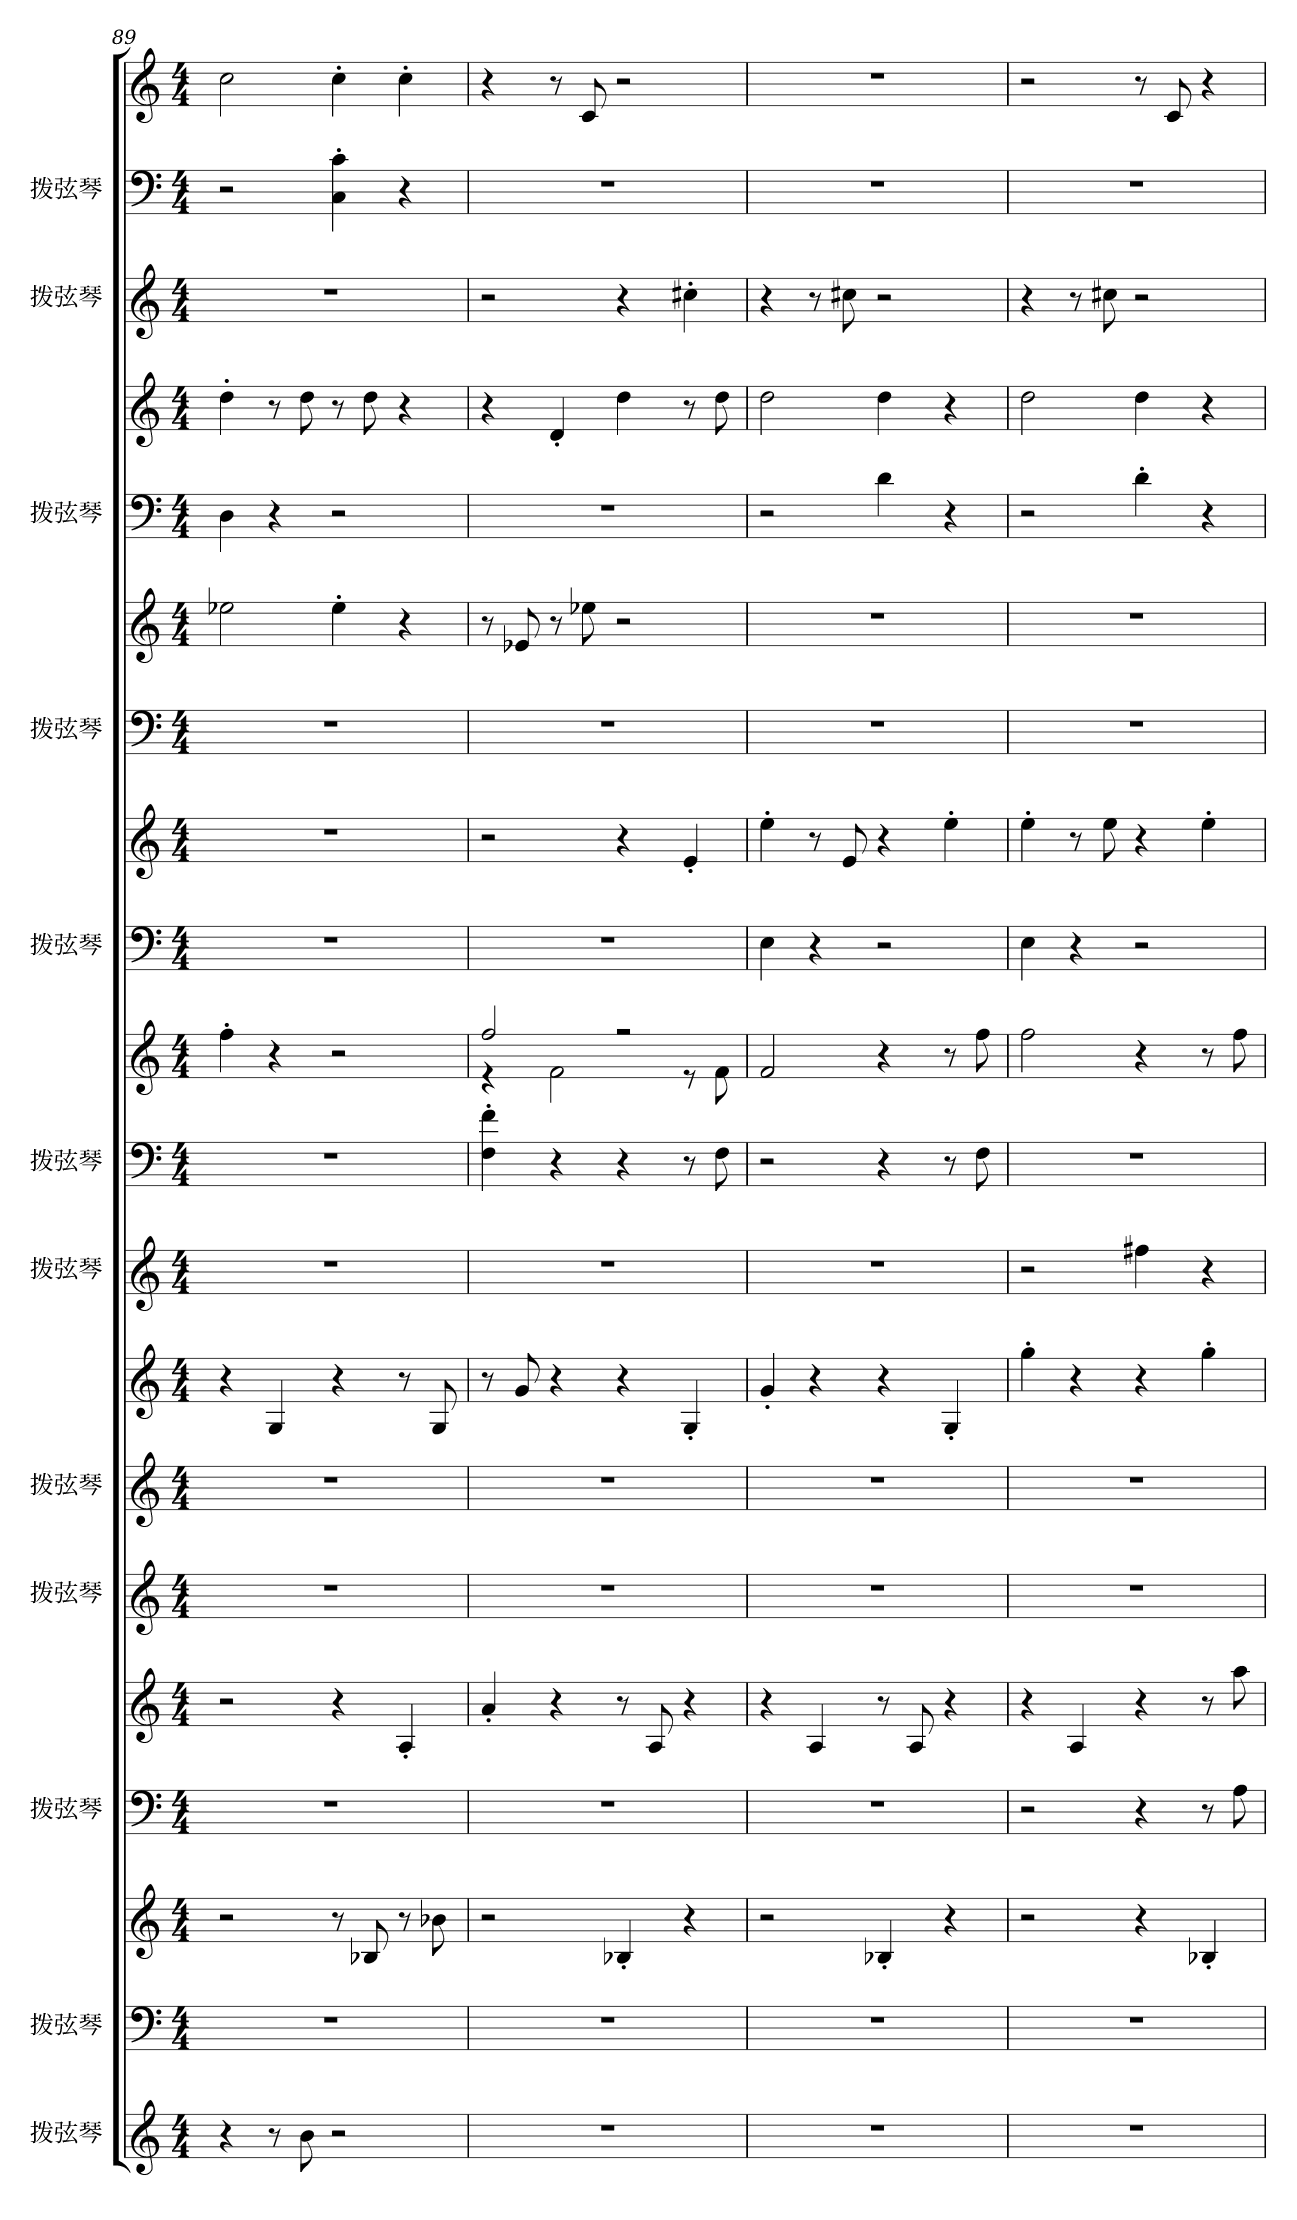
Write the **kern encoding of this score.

**kern	**kern	**kern	**kern	**kern	**kern	**kern	**kern	**kern	**kern	**kern	**kern	**kern	**kern	**kern	**kern	**kern	**kern	**kern	**kern
*part12	*part11	*part11	*part10	*part10	*part9	*part8	*part8	*part7	*part6	*part6	*part5	*part5	*part4	*part4	*part3	*part3	*part2	*part1	*part1
*staff20	*staff19	*staff18	*staff17	*staff16	*staff15	*staff14	*staff13	*staff12	*staff11	*staff10	*staff9	*staff8	*staff7	*staff6	*staff5	*staff4	*staff3	*staff2	*staff1
*I"拨弦琴	*I"拨弦琴	*	*I"拨弦琴	*	*I"拨弦琴	*I"拨弦琴	*	*I"拨弦琴	*I"拨弦琴	*	*I"拨弦琴	*	*I"拨弦琴	*	*I"拨弦琴	*	*I"拨弦琴	*I"拨弦琴	*
!!LO:PB:g=z
*clefG2	*clefF4	*clefG2	*clefF4	*clefG2	*clefG2	*clefG2	*clefG2	*clefG2	*clefF4	*clefG2	*clefF4	*clefG2	*clefF4	*clefG2	*clefF4	*clefG2	*clefG2	*clefF4	*clefG2
*k[]	*k[]	*k[]	*k[]	*k[]	*k[]	*k[]	*k[]	*k[]	*k[]	*k[]	*k[]	*k[]	*k[]	*k[]	*k[]	*k[]	*k[]	*k[]	*k[]
*M4/4	*M4/4	*M4/4	*M4/4	*M4/4	*M4/4	*M4/4	*M4/4	*M4/4	*M4/4	*M4/4	*M4/4	*M4/4	*M4/4	*M4/4	*M4/4	*M4/4	*M4/4	*M4/4	*M4/4
=89	=89	=89	=89	=89	=89	=89	=89	=89	=89	=89	=89	=89	=89	=89	=89	=89	=89	=89	=89
4r	1r	2r	1r	2r	1r	1r	4r	1r	1r	4ff'\	1r	1r	1r	2ee-X\	4D\	4dd'\	1r	2r	2cc\
8r	.	.	.	.	.	.	4G/	.	.	4r	.	.	.	.	4r	8r	.	.	.
8b\	.	.	.	.	.	.	.	.	.	.	.	.	.	.	.	8dd\	.	.	.
2r	.	8r	.	4r	.	.	4r	.	.	2r	.	.	.	4ee-'\	2r	8r	.	4C\' 4c\'	4cc'\
.	.	8B-X/	.	.	.	.	.	.	.	.	.	.	.	.	.	8dd\	.	.	.
.	.	8r	.	4A'/	.	.	8r	.	.	.	.	.	.	4r	.	4r	.	4r	4cc'\
.	.	8b-X\	.	.	.	.	8G/	.	.	.	.	.	.	.	.	.	.	.	.
=90	=90	=90	=90	=90	=90	=90	=90	=90	=90	=90	=90	=90	=90	=90	=90	=90	=90	=90	=90
*	*	*	*	*	*	*	*	*	*	*^	*	*	*	*	*	*	*	*	*
1r	1r	2r	1r	4a'/	1r	1r	8r	1r	4F\' 4f\'	2ff/	4r	1r	2r	1r	8r	1r	4r	2r	1r	4r
.	.	.	.	.	.	.	8g/	.	.	.	.	.	.	.	8e-X/	.	.	.	.	.
.	.	.	.	4r	.	.	4r	.	4r	.	2f\	.	.	.	8r	.	4d'/	.	.	8r
.	.	.	.	.	.	.	.	.	.	.	.	.	.	.	8ee-X\	.	.	.	.	8c/
.	.	4B-X'/	.	8r	.	.	4r	.	4r	2r	.	.	4r	.	2r	.	4dd\	4r	.	2r
.	.	.	.	8A/	.	.	.	.	.	.	.	.	.	.	.	.	.	.	.	.
.	.	4r	.	4r	.	.	4G'/	.	8r	.	8r	.	4e'/	.	.	.	8r	4cc#X'\	.	.
.	.	.	.	.	.	.	.	.	8F\	.	8f\	.	.	.	.	.	8dd\	.	.	.
*	*	*	*	*	*	*	*	*	*	*v	*v	*	*	*	*	*	*	*	*	*
=91	=91	=91	=91	=91	=91	=91	=91	=91	=91	=91	=91	=91	=91	=91	=91	=91	=91	=91	=91
1r	1r	2r	1r	4r	1r	1r	4g'/	1r	2r	2f/	4E\	4ee'\	1r	1r	2r	2dd\	4r	1r	1r
.	.	.	.	4A/	.	.	4r	.	.	.	4r	8r	.	.	.	.	8r	.	.
.	.	.	.	.	.	.	.	.	.	.	.	8e/	.	.	.	.	8cc#X\	.	.
.	.	4B-X'/	.	8r	.	.	4r	.	4r	4r	2r	4r	.	.	4d\	4dd\	2r	.	.
.	.	.	.	8A/	.	.	.	.	.	.	.	.	.	.	.	.	.	.	.
.	.	4r	.	4r	.	.	4G'/	.	8r	8r	.	4ee'\	.	.	4r	4r	.	.	.
.	.	.	.	.	.	.	.	.	8F\	8ff\	.	.	.	.	.	.	.	.	.
=92	=92	=92	=92	=92	=92	=92	=92	=92	=92	=92	=92	=92	=92	=92	=92	=92	=92	=92	=92
1r	1r	2r	2r	4r	1r	1r	4gg'\	2r	1r	2ff\	4E\	4ee'\	1r	1r	2r	2dd\	4r	1r	2r
.	.	.	.	4A/	.	.	4r	.	.	.	4r	8r	.	.	.	.	8r	.	.
.	.	.	.	.	.	.	.	.	.	.	.	8ee\	.	.	.	.	8cc#X\	.	.
.	.	4r	4r	4r	.	.	4r	4ff#X\	.	4r	2r	4r	.	.	4d'\	4dd\	2r	.	8r
.	.	.	.	.	.	.	.	.	.	.	.	.	.	.	.	.	.	.	8c/
.	.	4B-X'/	8r	8r	.	.	4gg'\	4r	.	8r	.	4ee'\	.	.	4r	4r	.	.	4r
.	.	.	8A\	8aa\	.	.	.	.	.	8ff\	.	.	.	.	.	.	.	.	.
=	=	=	=	=	=	=	=	=	=	=	=	=	=	=	=	=	=	=	=
*-	*-	*-	*-	*-	*-	*-	*-	*-	*-	*-	*-	*-	*-	*-	*-	*-	*-	*-	*-
